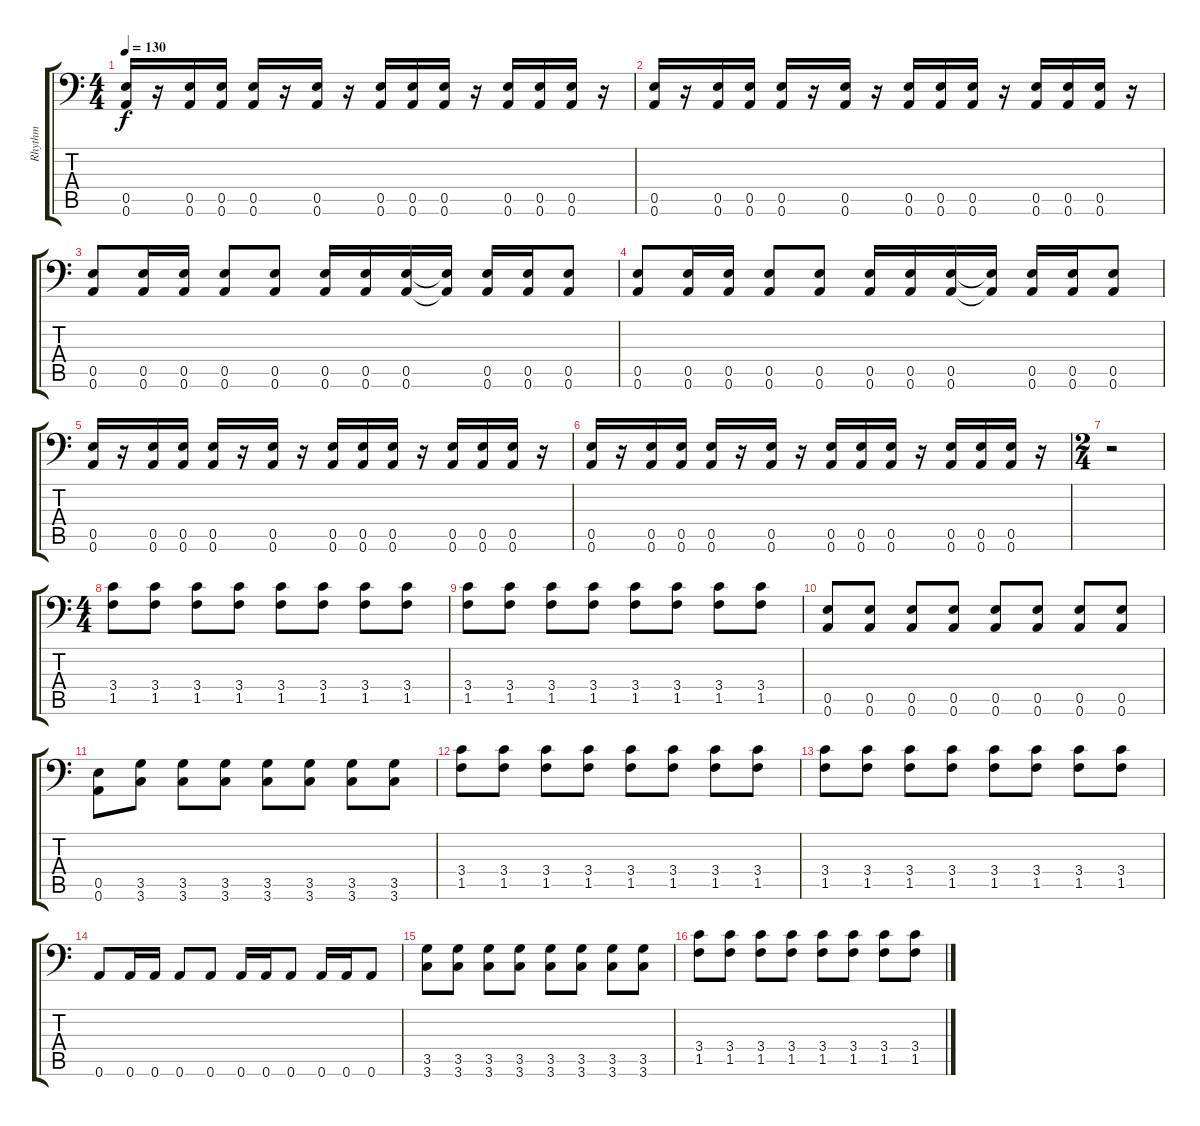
\track ("Rhythm" "Rhythm") {instrument distortionguitar}
\staff {score tabs}
\tuning (B3 Gb3 D3 A2 E2 A1) {hide}
\ts (4 4)
\tempo 130
\clef f4
\ks c
(0.5 0.6).16{dy f} r.16 (0.5 0.6).16 (0.5 0.6).16 (0.5 0.6).16 r.16 (0.5 0.6).16 r.16 (0.5 0.6).16 (0.5 0.6).16 (0.5 0.6).16 r.16 (0.5 0.6).16 (0.5 0.6).16 (0.5 0.6).16 r.16 |
(0.5 0.6).16 r.16 (0.5 0.6).16 (0.5 0.6).16 (0.5 0.6).16 r.16 (0.5 0.6).16 r.16 (0.5 0.6).16 (0.5 0.6).16 (0.5 0.6).16 r.16 (0.5 0.6).16 (0.5 0.6).16 (0.5 0.6).16 r.16 |
(0.5 0.6).8 (0.5 0.6).16 (0.5 0.6).16 (0.5 0.6).8 (0.5 0.6).8 (0.5 0.6).16 (0.5 0.6).16 (0.5 0.6).16 (0.5{t} 0.6{t}).16 (0.5 0.6).16 (0.5 0.6).16 (0.5 0.6).8 |
(0.5 0.6).8 (0.5 0.6).16 (0.5 0.6).16 (0.5 0.6).8 (0.5 0.6).8 (0.5 0.6).16 (0.5 0.6).16 (0.5 0.6).16 (0.5{t} 0.6{t}).16 (0.5 0.6).16 (0.5 0.6).16 (0.5 0.6).8 |
(0.5 0.6).16 r.16 (0.5 0.6).16 (0.5 0.6).16 (0.5 0.6).16 r.16 (0.5 0.6).16 r.16 (0.5 0.6).16 (0.5 0.6).16 (0.5 0.6).16 r.16 (0.5 0.6).16 (0.5 0.6).16 (0.5 0.6).16 r.16 |
(0.5 0.6).16 r.16 (0.5 0.6).16 (0.5 0.6).16 (0.5 0.6).16 r.16 (0.5 0.6).16 r.16 (0.5 0.6).16 (0.5 0.6).16 (0.5 0.6).16 r.16 (0.5 0.6).16 (0.5 0.6).16 (0.5 0.6).16 r.16 |
\ts (2 4)
r.2 |
\ts (4 4)
(3.4 1.5).8 (3.4 1.5).8 (3.4 1.5).8 (3.4 1.5).8 (3.4 1.5).8 (3.4 1.5).8 (3.4 1.5).8 (3.4 1.5).8 |
(3.4 1.5).8 (3.4 1.5).8 (3.4 1.5).8 (3.4 1.5).8 (3.4 1.5).8 (3.4 1.5).8 (3.4 1.5).8 (3.4 1.5).8 |
(0.5 0.6).8 (0.5 0.6).8 (0.5 0.6).8 (0.5 0.6).8 (0.5 0.6).8 (0.5 0.6).8 (0.5 0.6).8 (0.5 0.6).8 |
(0.5 0.6).8 (3.5 3.6).8 (3.5 3.6).8 (3.5 3.6).8 (3.5 3.6).8 (3.5 3.6).8 (3.5 3.6).8 (3.5 3.6).8 |
(3.4 1.5).8 (3.4 1.5).8 (3.4 1.5).8 (3.4 1.5).8 (3.4 1.5).8 (3.4 1.5).8 (3.4 1.5).8 (3.4 1.5).8 |
(3.4 1.5).8 (3.4 1.5).8 (3.4 1.5).8 (3.4 1.5).8 (3.4 1.5).8 (3.4 1.5).8 (3.4 1.5).8 (3.4 1.5).8 |
0.6.8 0.6.16 0.6.16 0.6.8 0.6.8 0.6.16 0.6.16 0.6.8 0.6.16 0.6.16 0.6.8 |
(3.5 3.6).8 (3.5 3.6).8 (3.5 3.6).8 (3.5 3.6).8 (3.5 3.6).8 (3.5 3.6).8 (3.5 3.6).8 (3.5 3.6).8 |
(3.4 1.5).8 (3.4 1.5).8 (3.4 1.5).8 (3.4 1.5).8 (3.4 1.5).8 (3.4 1.5).8 (3.4 1.5).8 (3.4 1.5).8
